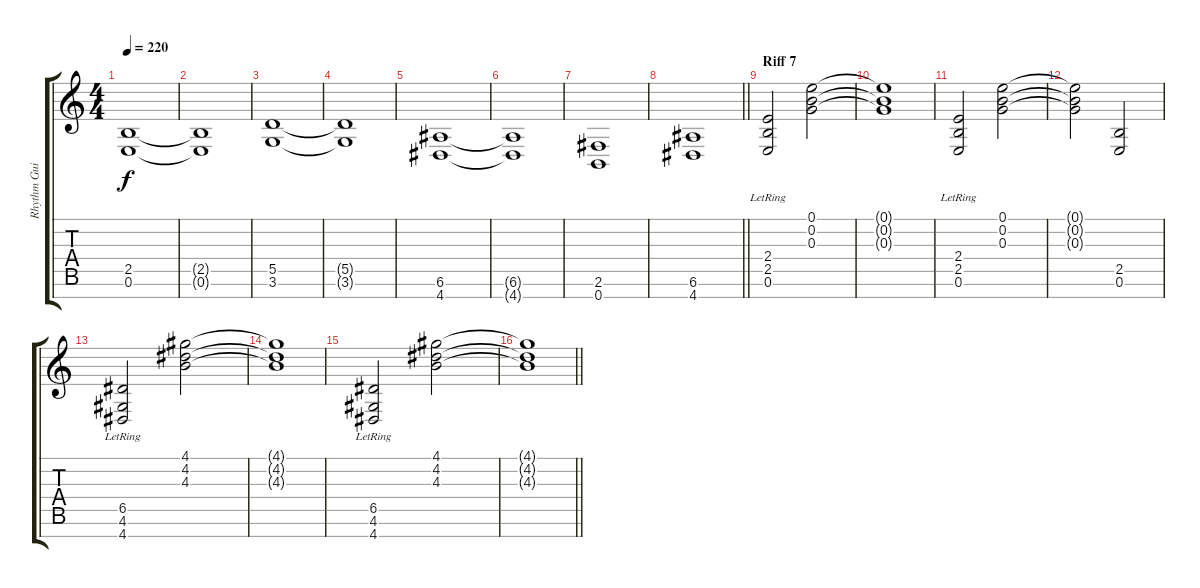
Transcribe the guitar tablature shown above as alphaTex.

\track ("Rhythm Guitar 1" "Rhythm Gui") {instrument distortionguitar}
\staff {score tabs}
\tuning (E4 B3 G3 D3 A2 E2 B1) {hide}
\ts (4 4)
\tempo 220
\clef g2
\ks c
(2.5 0.6).1{dy f} |
(2.5{t} 0.6{t}).1 |
(5.5 3.6).1 |
(5.5{t} 3.6{t}).1 |
(6.6 4.7).1 |
(6.6{t} 4.7{t}).1 |
(2.6 0.7).1 |
\barLineRight lightlight
(6.6 4.7).1 |
\section ("" "Riff 7")
(2.4 2.5{lr} 0.6{lr}).2 (0.1 0.2 0.3).2 |
(0.1{t} 0.2{t} 0.3{t}).1 |
(2.4 2.5{lr} 0.6{lr}).2 (0.1 0.2 0.3).2 |
(0.1{t} 0.2{t} 0.3{t}).2 (2.5 0.6).2 |
(6.5{lr} 4.6{lr} 4.7{lr}).2 (4.1 4.2 4.3).2 |
(4.1{t} 4.2{t} 4.3{t}).1 |
(6.5{lr} 4.6{lr} 4.7{lr}).2 (4.1 4.2 4.3).2 |
\barLineRight lightlight
(4.1{t} 4.2{t} 4.3{t}).1
